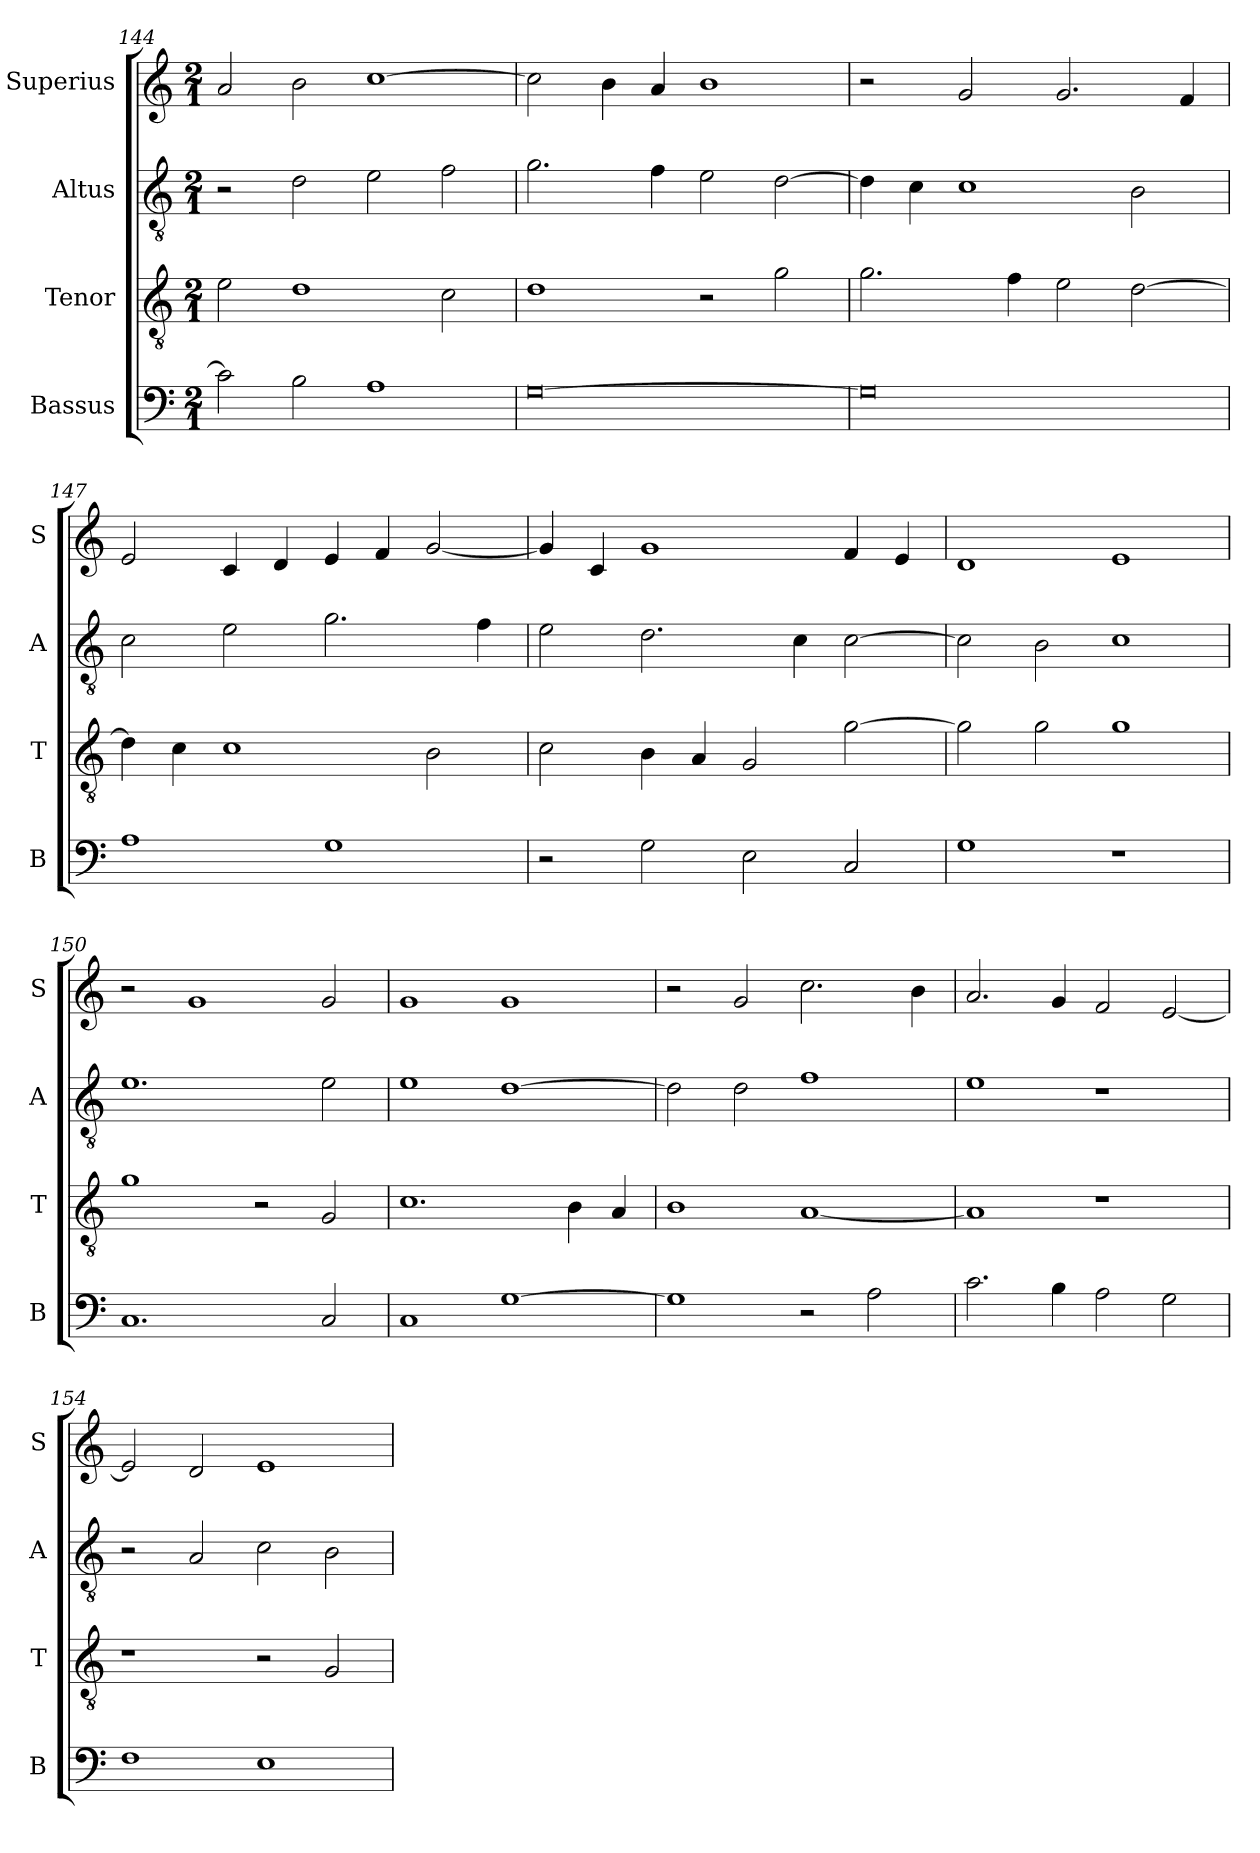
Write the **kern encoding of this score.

**kern	**kern	**kern	**kern
*part4	*part3	*part2	*part1
*staff4	*staff3	*staff2	*staff1
*I"Bassus	*I"Tenor	*I"Altus	*I"Superius
*I'B	*I'T	*I'A	*I'S
*clefF4	*clefGv2	*clefGv2	*clefG2
*k[]	*k[]	*k[]	*k[]
*M2/1	*M2/1	*M2/1	*M2/1
=144	=144	=144	=144
2c\]	2e\	2r	2a/
2B\	1d	2d\	2b\
1A	.	2e\	[1cc
.	2c\	2f\	.
=145	=145	=145	=145
[0G	1d	2.g\	2cc\]
.	.	.	4b\
.	.	4f\	4a/
.	2r	2e\	1b
.	2g\	[2d\	.
=146	=146	=146	=146
0G]	2.g\	4d\]	2r
.	.	4c\	.
.	.	1c	2g/
.	4f\	.	.
.	2e\	.	2.g/
.	[2d\	2B\	.
.	.	.	4f/
=147	=147	=147	=147
1A	4d\]	2c\	2e/
.	4c\	.	.
.	1c	2e\	4c/
.	.	.	4d/
1G	.	2.g\	4e/
.	.	.	4f/
.	2B\	.	[2g/
.	.	4f\	.
=148	=148	=148	=148
2r	2c\	2e\	4g/]
.	.	.	4c/
2G\	4B\	2.d\	1g
.	4A/	.	.
2E\	2G/	.	.
.	.	4c\	.
2C/	[2g\	[2c\	4f/
.	.	.	4e/
=149	=149	=149	=149
1G	2g\]	2c\]	1d
.	2g\	2B\	.
1r	1g	1c	1e
=150	=150	=150	=150
1.C	1g	1.e	2r
.	.	.	1g
.	2r	.	.
2C/	2G/	2e\	2g/
=151	=151	=151	=151
1C	1.c	1e	1g
[1G	.	[1d	1g
.	4B\	.	.
.	4A/	.	.
=152	=152	=152	=152
1G]	1B	2d\]	2r
.	.	2d\	2g/
2r	[1A	1f	2.cc\
2A\	.	.	.
.	.	.	4b\
=153	=153	=153	=153
2.c\	1A]	1e	2.a/
4B\	.	.	4g/
2A\	1r	1r	2f/
2G\	.	.	[2e/
=154	=154	=154	=154
1F	1r	2r	2e/]
.	.	2A/	2d/
1E	2r	2c\	1e
.	2G/	2B\	.
=	=	=	=
*-	*-	*-	*-
